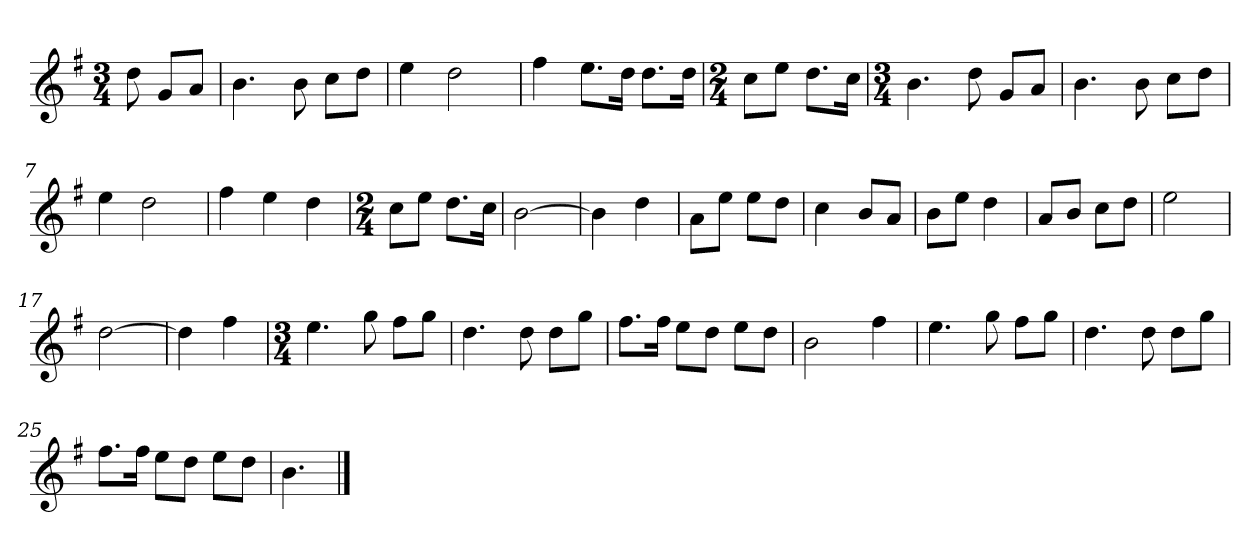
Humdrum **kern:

**kern
*part1
*staff1
*k[f#]
*M3/4
*MM120
=
8dd
8gL
8aJ
=1
4.b
8b
8ccL
8ddJ
=2
4ee
2dd
=3
4ff#
8.eeL
16ddJk
8.ddL
16ddJk
=4
*M2/4
8ccL
8eeJ
8.ddL
16ccJk
=5
*M3/4
4.b
8dd
8gL
8aJ
=6
4.b
8b
8ccL
8ddJ
=7
4ee
2dd
=8
4ff#
4ee
4dd
=9
*M2/4
8ccL
8eeJ
8.ddL
16ccJk
=10
[2b
=11
4b]
4dd
=12
8aL
8eeJ
8eeL
8ddJ
=13
4cc
8bL
8aJ
=14
8bL
8eeJ
4dd
=15
8aL
8bJ
8ccL
8ddJ
=16
2ee
=17
[2dd
=18
4dd]
4ff#
=19
*M3/4
4.ee
8gg
8ff#L
8ggJ
=20
4.dd
8dd
8ddL
8ggJ
=21
8.ff#L
16ff#Jk
8eeL
8ddJ
8eeL
8ddJ
=22
2b
4ff#
=23
4.ee
8gg
8ff#L
8ggJ
=24
4.dd
8dd
8ddL
8ggJ
=25
8.ff#L
16ff#Jk
8eeL
8ddJ
8eeL
8ddJ
=26
4.b
==
*-
